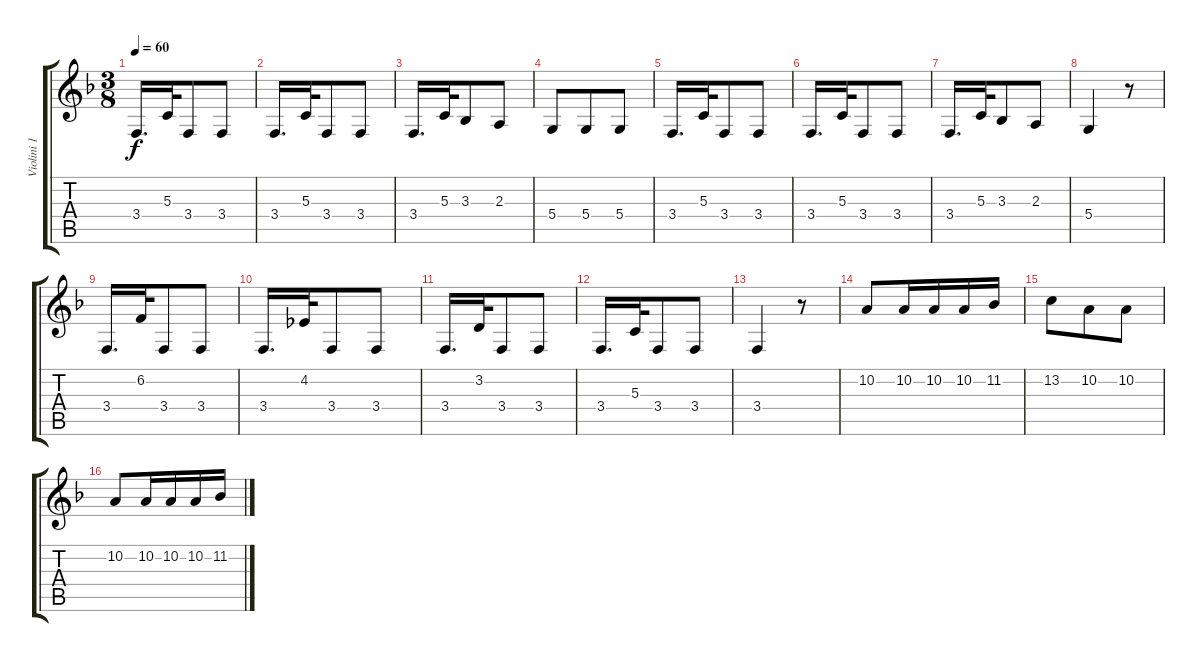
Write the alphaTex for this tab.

\track ("Violini 1" "Violini 1") {instrument violin}
\staff {score tabs}
\tuning (E4 B3 G3 D3 A2 E2) {hide}
\ts (3 8)
\tempo 60
\clef g2
\ks f
3.4.16{d dy f instrument violin} 5.3.32 3.4.8 3.4.8 |
3.4.16{d} 5.3.32 3.4.8 3.4.8 |
3.4.16{d} 5.3.32 3.3.8 2.3.8 |
5.4.8 5.4.8 5.4.8 |
3.4.16{d} 5.3.32 3.4.8 3.4.8 |
3.4.16{d} 5.3.32 3.4.8 3.4.8 |
3.4.16{d} 5.3.32 3.3.8 2.3.8 |
5.4.4 r.8 |
3.4.16{d} 6.2.32 3.4.8 3.4.8 |
3.4.16{d} 4.2.32 3.4.8 3.4.8 |
3.4.16{d} 3.2.32 3.4.8 3.4.8 |
3.4.16{d} 5.3.32 3.4.8 3.4.8 |
3.4.4 r.8 |
10.2.8 10.2.16 10.2.16 10.2.16 11.2.16 |
13.2.8 10.2.8 10.2.8 |
10.2.8 10.2.16 10.2.16 10.2.16 11.2.16
